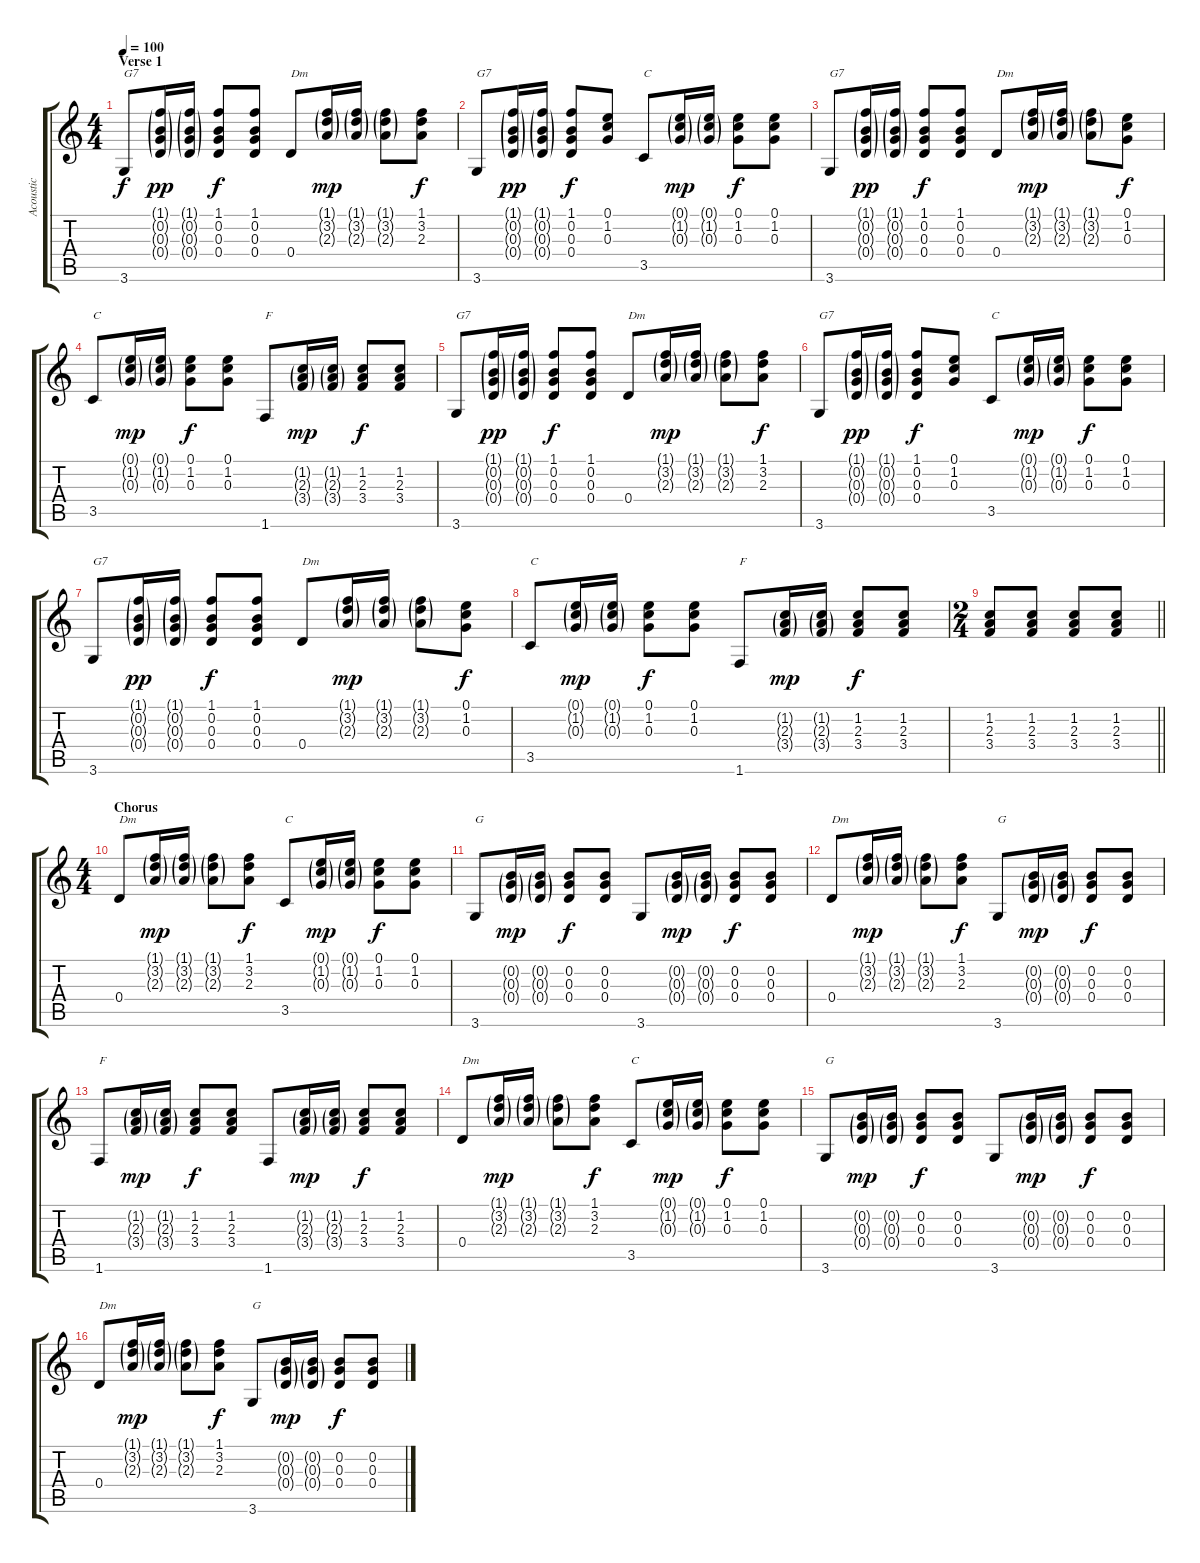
\track ("Acoustic" "Acoustic") {instrument acousticguitarsteel}
\staff {score tabs}
\tuning (E4 B3 G3 D3 A2 E2) {hide}
\ts (4 4)
\section ("" "Verse 1")
\tempo 100
\clef g2
\ks c
3.6.8{txt "G7" dy f} (1.1{g} 0.2{g} 0.3{g} 0.4{g}).16{dy pp} (1.1{g} 0.2{g} 0.3{g} 0.4{g}).16 (1.1 0.2 0.3 0.4).8{dy f} (1.1 0.2 0.3 0.4).8 0.4.8{txt "Dm"} (1.1{g} 3.2{g} 2.3{g}).16{dy mp} (1.1{g} 3.2{g} 2.3{g}).16 (1.1{g} 3.2{g} 2.3{g}).8 (1.1 3.2 2.3).8{dy f} |
3.6.8{txt "G7"} (1.1{g} 0.2{g} 0.3{g} 0.4{g}).16{dy pp} (1.1{g} 0.2{g} 0.3{g} 0.4{g}).16 (1.1 0.2 0.3 0.4).8{dy f} (0.1 1.2 0.3).8 3.5.8{txt "C"} (0.1{g} 1.2{g} 0.3{g}).16{dy mp} (0.1{g} 1.2{g} 0.3{g}).16 (0.1 1.2 0.3).8{dy f} (0.1 1.2 0.3).8 |
3.6.8{txt "G7"} (1.1{g} 0.2{g} 0.3{g} 0.4{g}).16{dy pp} (1.1{g} 0.2{g} 0.3{g} 0.4{g}).16 (1.1 0.2 0.3 0.4).8{dy f} (1.1 0.2 0.3 0.4).8 0.4.8{txt "Dm"} (1.1{g} 3.2{g} 2.3{g}).16{dy mp} (1.1{g} 3.2{g} 2.3{g}).16 (1.1{g} 3.2{g} 2.3{g}).8 (0.1 1.2 0.3).8{dy f} |
3.5.8{txt "C"} (0.1{g} 1.2{g} 0.3{g}).16{dy mp} (0.1{g} 1.2{g} 0.3{g}).16 (0.1 1.2 0.3).8{dy f} (0.1 1.2 0.3).8 1.6.8{txt "F"} (1.2{g} 2.3{g} 3.4{g}).16{dy mp} (1.2{g} 2.3{g} 3.4{g}).16 (1.2 2.3 3.4).8{dy f} (1.2 2.3 3.4).8 |
3.6.8{txt "G7"} (1.1{g} 0.2{g} 0.3{g} 0.4{g}).16{dy pp} (1.1{g} 0.2{g} 0.3{g} 0.4{g}).16 (1.1 0.2 0.3 0.4).8{dy f} (1.1 0.2 0.3 0.4).8 0.4.8{txt "Dm"} (1.1{g} 3.2{g} 2.3{g}).16{dy mp} (1.1{g} 3.2{g} 2.3{g}).16 (1.1{g} 3.2{g} 2.3{g}).8 (1.1 3.2 2.3).8{dy f} |
3.6.8{txt "G7"} (1.1{g} 0.2{g} 0.3{g} 0.4{g}).16{dy pp} (1.1{g} 0.2{g} 0.3{g} 0.4{g}).16 (1.1 0.2 0.3 0.4).8{dy f} (0.1 1.2 0.3).8 3.5.8{txt "C"} (0.1{g} 1.2{g} 0.3{g}).16{dy mp} (0.1{g} 1.2{g} 0.3{g}).16 (0.1 1.2 0.3).8{dy f} (0.1 1.2 0.3).8 |
3.6.8{txt "G7"} (1.1{g} 0.2{g} 0.3{g} 0.4{g}).16{dy pp} (1.1{g} 0.2{g} 0.3{g} 0.4{g}).16 (1.1 0.2 0.3 0.4).8{dy f} (1.1 0.2 0.3 0.4).8 0.4.8{txt "Dm"} (1.1{g} 3.2{g} 2.3{g}).16{dy mp} (1.1{g} 3.2{g} 2.3{g}).16 (1.1{g} 3.2{g} 2.3{g}).8 (0.1 1.2 0.3).8{dy f} |
3.5.8{txt "C"} (0.1{g} 1.2{g} 0.3{g}).16{dy mp} (0.1{g} 1.2{g} 0.3{g}).16 (0.1 1.2 0.3).8{dy f} (0.1 1.2 0.3).8 1.6.8{txt "F"} (1.2{g} 2.3{g} 3.4{g}).16{dy mp} (1.2{g} 2.3{g} 3.4{g}).16 (1.2 2.3 3.4).8{dy f} (1.2 2.3 3.4).8 |
\ts (2 4)
\barLineRight lightlight
(1.2 2.3 3.4).8 (1.2 2.3 3.4).8 (1.2 2.3 3.4).8 (1.2 2.3 3.4).8 |
\ts (4 4)
\section ("" "Chorus")
0.4.8{txt "Dm"} (1.1{g} 3.2{g} 2.3{g}).16{dy mp} (1.1{g} 3.2{g} 2.3{g}).16 (1.1{g} 3.2{g} 2.3{g}).8 (1.1 3.2 2.3).8{dy f} 3.5.8{txt "C"} (0.1{g} 1.2{g} 0.3{g}).16{dy mp} (0.1{g} 1.2{g} 0.3{g}).16 (0.1 1.2 0.3).8{dy f} (0.1 1.2 0.3).8 |
3.6.8{txt "G"} (0.2{g} 0.3{g} 0.4{g}).16{dy mp} (0.2{g} 0.3{g} 0.4{g}).16 (0.2 0.3 0.4).8{dy f} (0.2 0.3 0.4).8 3.6.8 (0.2{g} 0.3{g} 0.4{g}).16{dy mp} (0.2{g} 0.3{g} 0.4{g}).16 (0.2 0.3 0.4).8{dy f} (0.2 0.3 0.4).8 |
0.4.8{txt "Dm"} (1.1{g} 3.2{g} 2.3{g}).16{dy mp} (1.1{g} 3.2{g} 2.3{g}).16 (1.1{g} 3.2{g} 2.3{g}).8 (1.1 3.2 2.3).8{dy f} 3.6.8{txt "G"} (0.2{g} 0.3{g} 0.4{g}).16{dy mp} (0.2{g} 0.3{g} 0.4{g}).16 (0.2 0.3 0.4).8{dy f} (0.2 0.3 0.4).8 |
1.6.8{txt "F"} (1.2{g} 2.3{g} 3.4{g}).16{dy mp} (1.2{g} 2.3{g} 3.4{g}).16 (1.2 2.3 3.4).8{dy f} (1.2 2.3 3.4).8 1.6.8 (1.2{g} 2.3{g} 3.4{g}).16{dy mp} (1.2{g} 2.3{g} 3.4{g}).16 (1.2 2.3 3.4).8{dy f} (1.2 2.3 3.4).8 |
0.4.8{txt "Dm"} (1.1{g} 3.2{g} 2.3{g}).16{dy mp} (1.1{g} 3.2{g} 2.3{g}).16 (1.1{g} 3.2{g} 2.3{g}).8 (1.1 3.2 2.3).8{dy f} 3.5.8{txt "C"} (0.1{g} 1.2{g} 0.3{g}).16{dy mp} (0.1{g} 1.2{g} 0.3{g}).16 (0.1 1.2 0.3).8{dy f} (0.1 1.2 0.3).8 |
3.6.8{txt "G"} (0.2{g} 0.3{g} 0.4{g}).16{dy mp} (0.2{g} 0.3{g} 0.4{g}).16 (0.2 0.3 0.4).8{dy f} (0.2 0.3 0.4).8 3.6.8 (0.2{g} 0.3{g} 0.4{g}).16{dy mp} (0.2{g} 0.3{g} 0.4{g}).16 (0.2 0.3 0.4).8{dy f} (0.2 0.3 0.4).8 |
0.4.8{txt "Dm"} (1.1{g} 3.2{g} 2.3{g}).16{dy mp} (1.1{g} 3.2{g} 2.3{g}).16 (1.1{g} 3.2{g} 2.3{g}).8 (1.1 3.2 2.3).8{dy f} 3.6.8{txt "G"} (0.2{g} 0.3{g} 0.4{g}).16{dy mp} (0.2{g} 0.3{g} 0.4{g}).16 (0.2 0.3 0.4).8{dy f} (0.2 0.3 0.4).8
